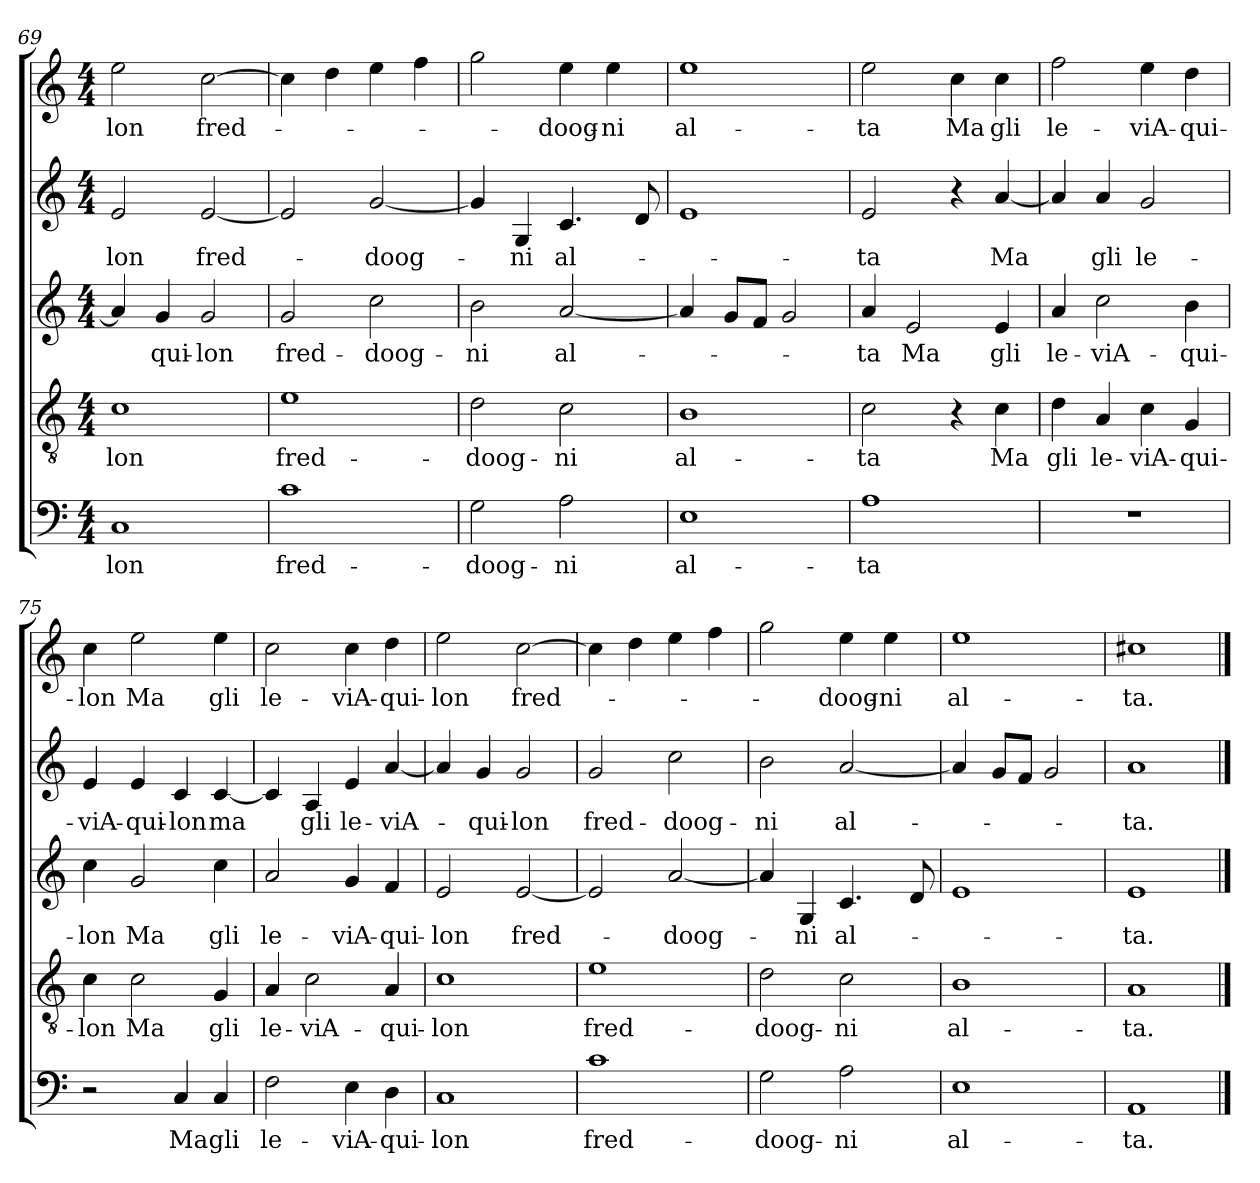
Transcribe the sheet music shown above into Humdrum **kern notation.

**kern	**text	**kern	**text	**kern	**text	**kern	**text	**kern	**text
*part5	*part5	*part4	*part4	*part3	*part3	*part2	*part2	*part1	*part1
*staff5	*staff5	*staff4	*staff4	*staff3	*staff3	*staff2	*staff2	*staff1	*staff1
*clefF4	*	*clefGv2	*	*clefG2	*	*clefG2	*	*clefG2	*
*k[]	*	*k[]	*	*k[]	*	*k[]	*	*k[]	*
*M4/4	*	*M4/4	*	*M4/4	*	*M4/4	*	*M4/4	*
=69	=69	=69	=69	=69	=69	=69	=69	=69	=69
1C/	lon	1c\	lon	4a/]	.	2e/	lon	2ee\	lon
.	.	.	.	4g/	qui-	.	.	.	.
.	.	.	.	2g/	lon	[2e/	fred-	[2cc\	fred-
=70	=70	=70	=70	=70	=70	=70	=70	=70	=70
1c\	fred-	1e\	fred-	2g/	fred-	2e/]	.	4cc\]	.
.	.	.	.	.	.	.	.	4dd\	.
.	.	.	.	2cc\	doog-	[2g/	doog-	4ee\	.
.	.	.	.	.	.	.	.	4ff\	.
=71	=71	=71	=71	=71	=71	=71	=71	=71	=71
2G\	doog-	2d\	doog-	2b\	ni	4g/]	.	2gg\	.
.	.	.	.	.	.	4G/	ni	.	.
2A\	ni	2c\	ni	[2a/	al-	4.c/	al-	4ee\	doog-
.	.	.	.	.	.	.	.	4ee\	ni
.	.	.	.	.	.	8d/	.	.	.
=72	=72	=72	=72	=72	=72	=72	=72	=72	=72
1E\	al-	1B\	al-	4a/]	.	1e/	.	1ee\	al-
.	.	.	.	8g/L	.	.	.	.	.
.	.	.	.	8f/J	.	.	.	.	.
.	.	.	.	2g/	.	.	.	.	.
=73	=73	=73	=73	=73	=73	=73	=73	=73	=73
1A\	ta	2c\	ta	4a/	ta	2e/	ta	2ee\	ta
.	.	.	.	2e/	Ma	.	.	.	.
.	.	4r	.	.	.	4r	.	4cc\	Ma
.	.	4c\	Ma	4e/	gli	[4a/	Ma	4cc\	gli
=74	=74	=74	=74	=74	=74	=74	=74	=74	=74
1r	.	4d\	gli	4a/	le-	4a/]	.	2ff\	le-
.	.	4A/	le-	2cc\	viA-	4a/	gli	.	.
.	.	4c\	viA-	.	.	2g/	le-	4ee\	viA-
.	.	4G/	qui-	4b\	qui-	.	.	4dd\	qui-
=75	=75	=75	=75	=75	=75	=75	=75	=75	=75
2r	.	4c\	lon	4cc\	lon	4e/	viA-	4cc\	lon
.	.	2c\	Ma	2g/	Ma	4e/	qui-	2ee\	Ma
4C/	Ma	.	.	.	.	4c/	lon	.	.
4C/	gli	4G/	gli	4cc\	gli	[4c/	ma	4ee\	gli
=76	=76	=76	=76	=76	=76	=76	=76	=76	=76
2F\	le-	4A/	le-	2a/	le-	4c/]	.	2cc\	le-
.	.	2c\	viA-	.	.	4A/	gli	.	.
4E\	viA-	.	.	4g/	viA-	4e/	le-	4cc\	viA-
4D\	qui-	4A/	qui-	4f/	qui-	[4a/	viA-	4dd\	qui-
=77	=77	=77	=77	=77	=77	=77	=77	=77	=77
1C/	lon	1c\	lon	2e/	lon	4a/]	.	2ee\	lon
.	.	.	.	.	.	4g/	qui-	.	.
.	.	.	.	[2e/	fred-	2g/	lon	[2cc\	fred-
=78	=78	=78	=78	=78	=78	=78	=78	=78	=78
1c\	fred-	1e\	fred-	2e/]	.	2g/	fred-	4cc\]	.
.	.	.	.	.	.	.	.	4dd\	.
.	.	.	.	[2a/	doog-	2cc\	doog-	4ee\	.
.	.	.	.	.	.	.	.	4ff\	.
=79	=79	=79	=79	=79	=79	=79	=79	=79	=79
2G\	doog-	2d\	doog-	4a/]	.	2b\	ni	2gg\	.
.	.	.	.	4G/	ni	.	.	.	.
2A\	ni	2c\	ni	4.c/	al-	[2a/	al-	4ee\	doog-
.	.	.	.	.	.	.	.	4ee\	ni
.	.	.	.	8d/	.	.	.	.	.
=80	=80	=80	=80	=80	=80	=80	=80	=80	=80
1E\	al-	1B\	al-	1e/	.	4a/]	.	1ee\	al-
.	.	.	.	.	.	8g/L	.	.	.
.	.	.	.	.	.	8f/J	.	.	.
.	.	.	.	.	.	2g/	.	.	.
=81	=81	=81	=81	=81	=81	=81	=81	=81	=81
1AA/	ta.	1A/	ta.	1e/	ta.	1a/	ta.	1cc#X\	ta.
==	==	==	==	==	==	==	==	==	==
*-	*-	*-	*-	*-	*-	*-	*-	*-	*-
